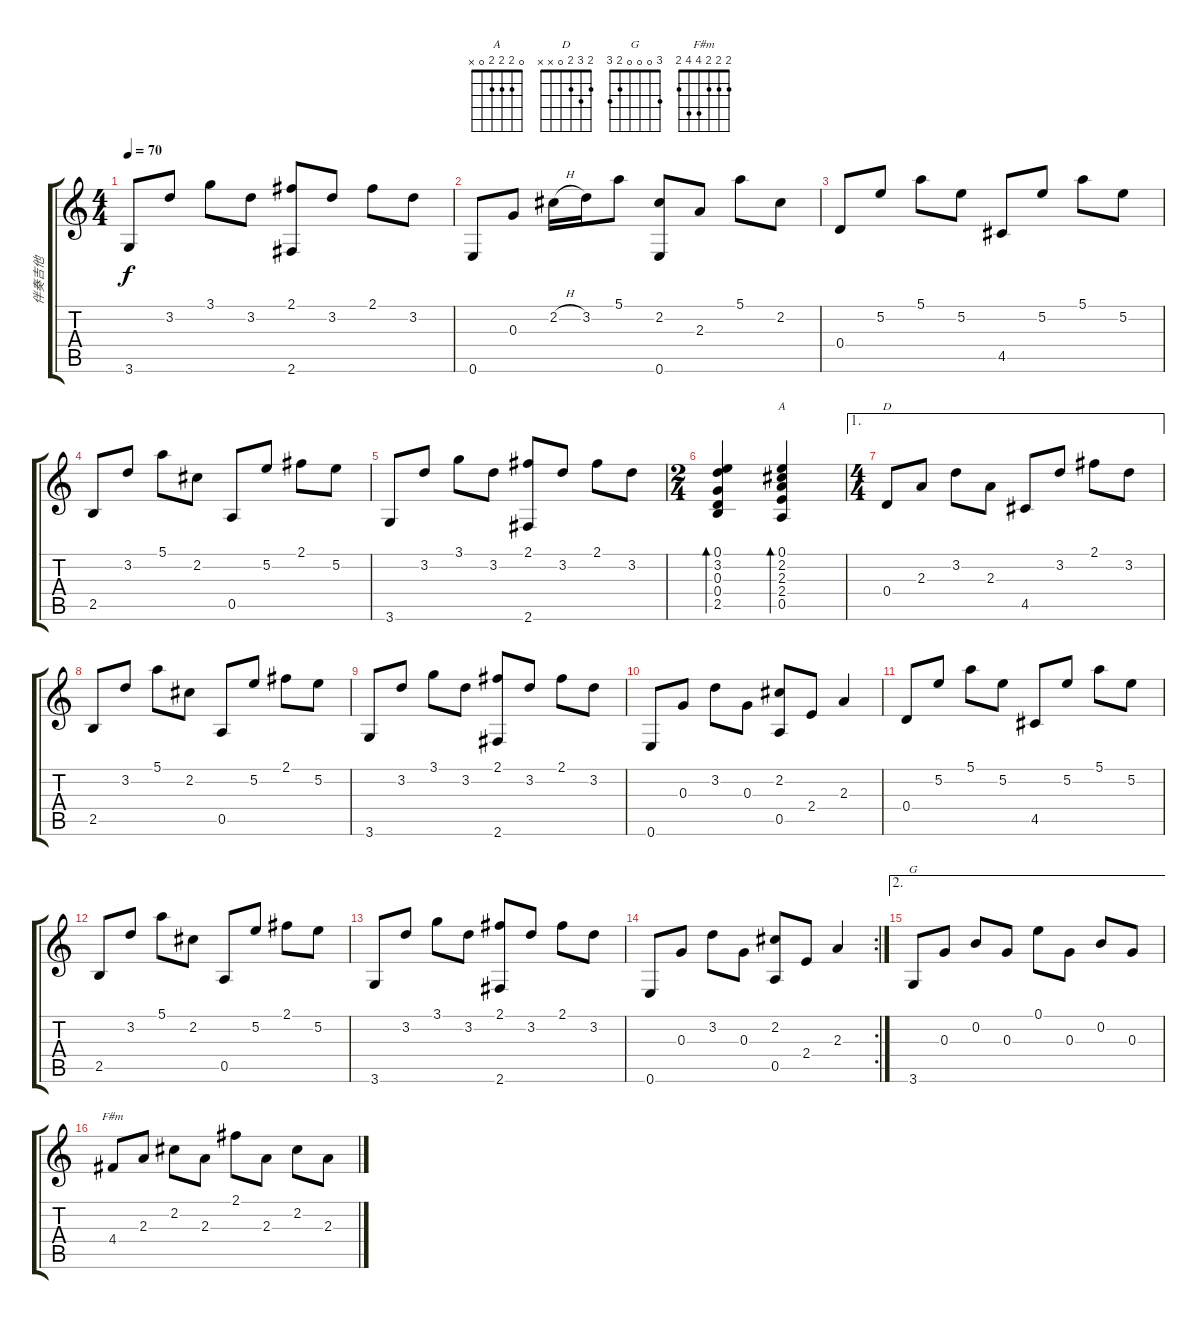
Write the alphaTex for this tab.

\track ("伴奏吉他" "伴奏吉他") {instrument acousticguitarnylon}
\staff {score tabs}
\tuning (E4 B3 G3 D3 A2 E2) {hide}
\chord ("A" 0 2 2 2 0 x)
\chord ("D" 2 3 2 0 x x)
\chord ("G" 3 0 0 0 2 3)
\chord ("F#m" 2 2 2 4 4 2)
\ts (4 4)
\tempo 70
\clef g2
\ks c
3.6.8{dy f} 3.2.8 3.1.8 3.2.8 (2.1 2.6).8 3.2.8 2.1.8 3.2.8 |
0.6.8 0.3.8 2.2{h}.16 3.2.16 5.1.8 (2.2 0.6).8 2.3.8 5.1.8 2.2.8 |
0.4.8 5.2.8 5.1.8 5.2.8 4.5.8 5.2.8 5.1.8 5.2.8 |
2.5.8 3.2.8 5.1.8 2.2.8 0.5.8 5.2.8 2.1.8 5.2.8 |
3.6.8 3.2.8 3.1.8 3.2.8 (2.1 2.6).8 3.2.8 2.1.8 3.2.8 |
\ts (2 4)
(0.1 3.2 0.3 0.4 2.5).4{bd 240} (0.1 2.2 2.3 2.4 0.5).4{bd 240 ch "A"} |
\ae 1
\ts (4 4)
0.4.8{ch "D"} 2.3.8 3.2.8 2.3.8 4.5.8 3.2.8 2.1.8 3.2.8 |
2.5.8 3.2.8 5.1.8 2.2.8 0.5.8 5.2.8 2.1.8 5.2.8 |
3.6.8 3.2.8 3.1.8 3.2.8 (2.1 2.6).8 3.2.8 2.1.8 3.2.8 |
0.6.8 0.3.8 3.2.8 0.3.8 (2.2 0.5).8 2.4.8 2.3.4 |
0.4.8 5.2.8 5.1.8 5.2.8 4.5.8 5.2.8 5.1.8 5.2.8 |
2.5.8 3.2.8 5.1.8 2.2.8 0.5.8 5.2.8 2.1.8 5.2.8 |
3.6.8 3.2.8 3.1.8 3.2.8 (2.1 2.6).8 3.2.8 2.1.8 3.2.8 |
\rc 2
0.6.8 0.3.8 3.2.8 0.3.8 (2.2 0.5).8 2.4.8 2.3.4 |
\ae 2
3.6.8{ch "G"} 0.3.8 0.2.8 0.3.8 0.1.8 0.3.8 0.2.8 0.3.8 |
4.4.8{ch "F#m"} 2.3.8 2.2.8 2.3.8 2.1.8 2.3.8 2.2.8 2.3.8
